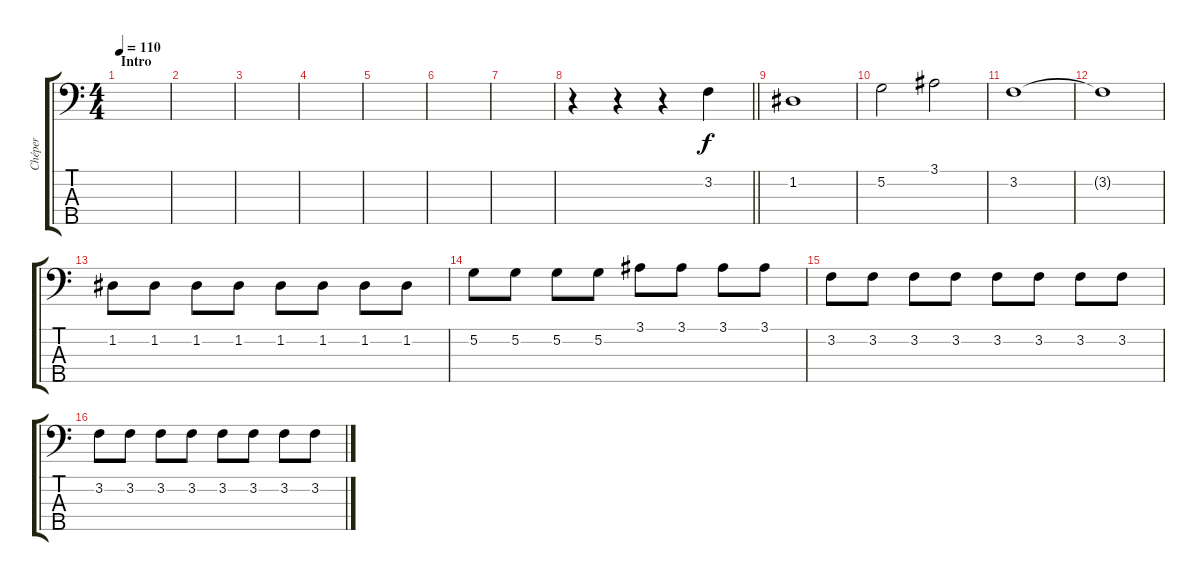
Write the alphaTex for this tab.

\track ("Chéper" "Chéper") {instrument electricbassfinger}
\staff {score tabs}
\tuning (G2 D2 A1 E1 B0) {hide}
\ts (4 4)
\section ("" "Intro")
\tempo 110
\clef f4
\ks c
|
|
|
|
|
|
|
\barLineRight lightlight
r.4 r.4 r.4 3.2.4 |
1.2.1 |
5.2.2 3.1.2 |
3.2.1 |
3.2{t}.1 |
1.2.8 1.2.8 1.2.8 1.2.8 1.2.8 1.2.8 1.2.8 1.2.8 |
5.2.8 5.2.8 5.2.8 5.2.8 3.1.8 3.1.8 3.1.8 3.1.8 |
3.2.8 3.2.8 3.2.8 3.2.8 3.2.8 3.2.8 3.2.8 3.2.8 |
3.2.8 3.2.8 3.2.8 3.2.8 3.2.8 3.2.8 3.2.8 3.2.8
